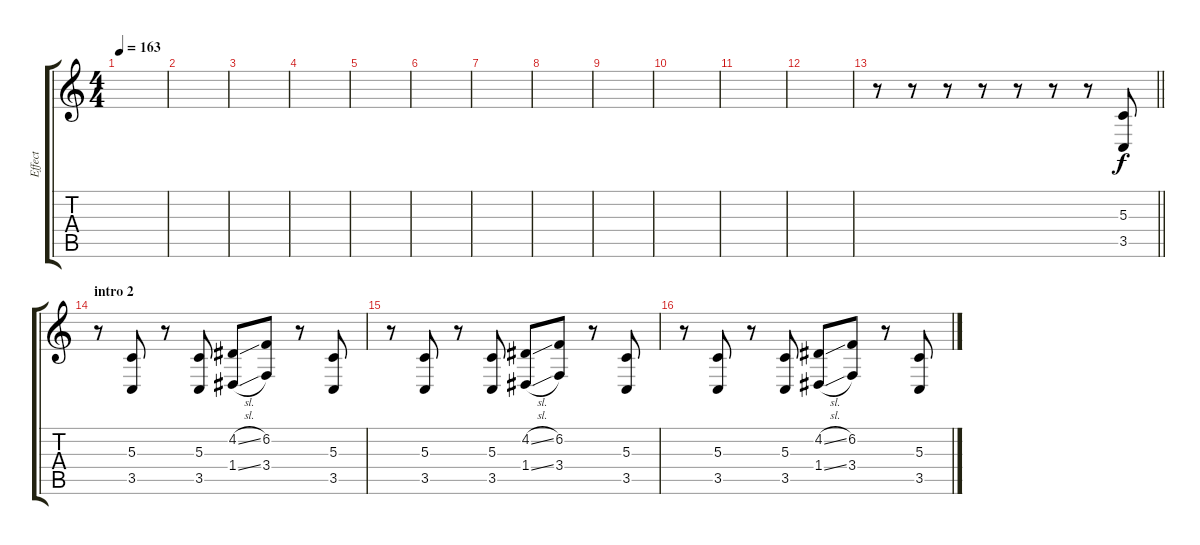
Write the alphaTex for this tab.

\track ("Effect" "Effect") {instrument lead1square bank 255}
\staff {score tabs}
\tuning (E4 B3 G3 D3 A2 D2) {hide}
\ts (4 4)
\tempo 163
\clef g2
\ks c
|
|
|
|
|
|
|
|
|
|
|
|
\barLineRight lightlight
r.8 r.8 r.8 r.8 r.8 r.8 r.8 (5.3 3.5).8 |
\section ("" "intro 2")
r.8 (5.3 3.5).8 r.8 (5.3 3.5).8 (4.2{sl} 1.4{sl}).8 (6.2 3.4).8 r.8 (5.3 3.5).8 |
r.8 (5.3 3.5).8 r.8 (5.3 3.5).8 (4.2{sl} 1.4{sl}).8 (6.2 3.4).8 r.8 (5.3 3.5).8 |
r.8 (5.3 3.5).8 r.8 (5.3 3.5).8 (4.2{sl} 1.4{sl}).8 (6.2 3.4).8 r.8 (5.3 3.5).8
